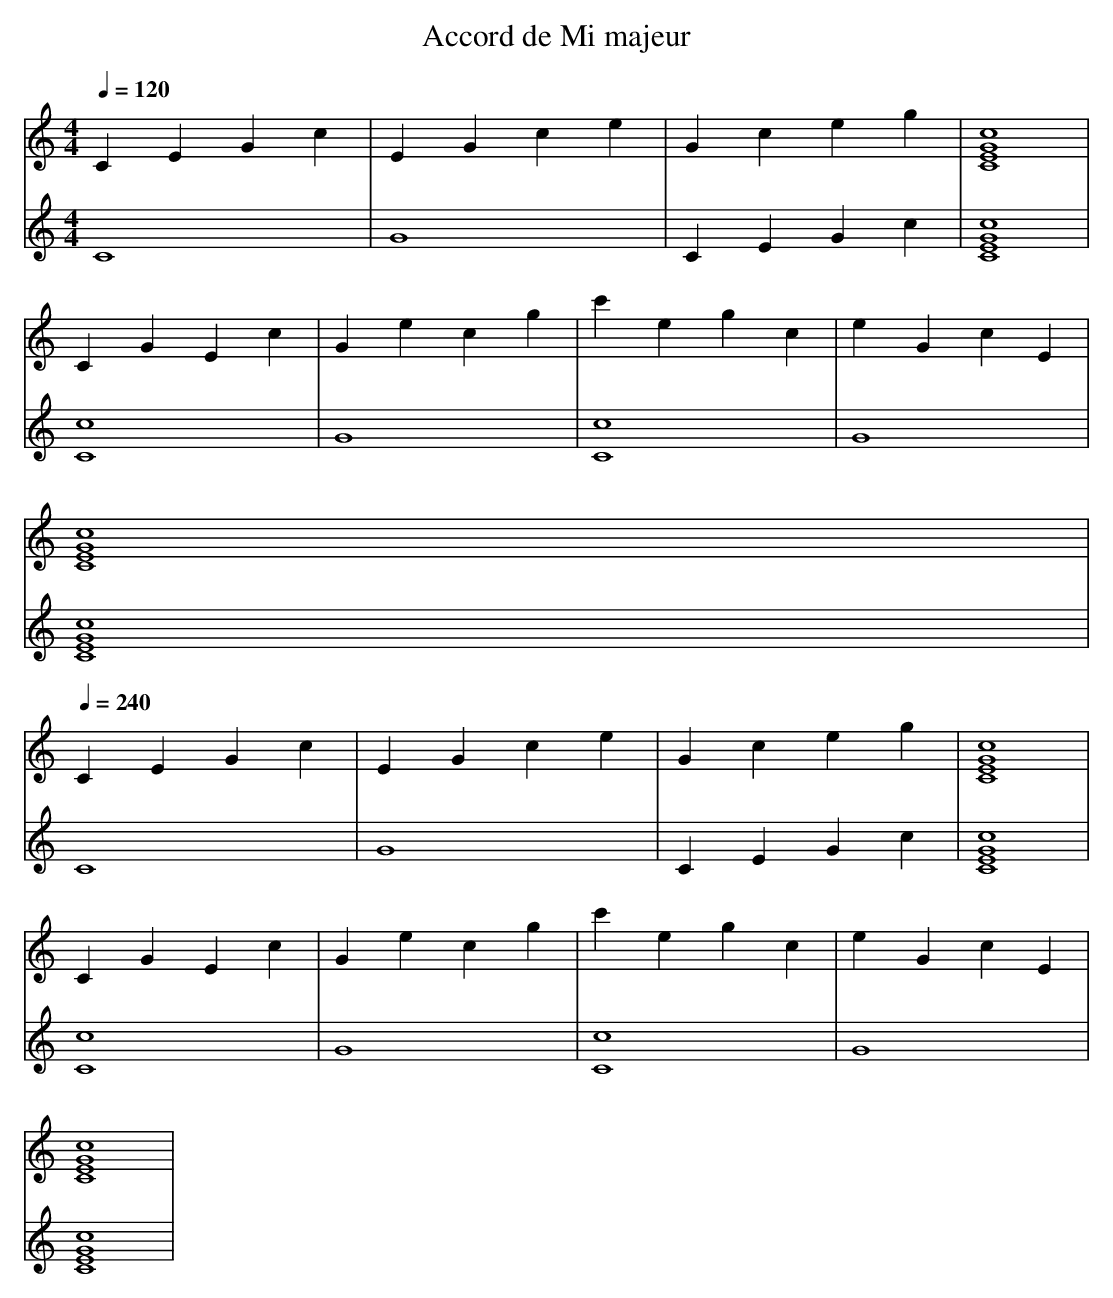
X:1
T:Accord de Mi majeur
M: 4/4
L: 1/4
Q:1/4=120
K:C
V:1
C E G c | E G c e | G c e g | [C4 E4 G4 c4] |
C G E c | G e c g | c' e g c | e G c E |
[C4 E4 G4 c4] |
Q:1/4=240
C E G c | E G c e | G c e g | [C4 E4 G4 c4] |
C G E c | G e c g | c' e g c | e G c E |
[C4 E4 G4 c4] |
V:2
C4 | G4 | C E G c | [C4 E4 G4 c4] |
[C4 c4] | G4 | [C4 c4] | G4 |
[C4 E4 G4 c4] |
Q:1/4=240
C4 | G4 | C E G c | [C4 E4 G4 c4] |
[C4 c4] | G4 | [C4 c4] | G4 |
[C4 E4 G4 c4] |
